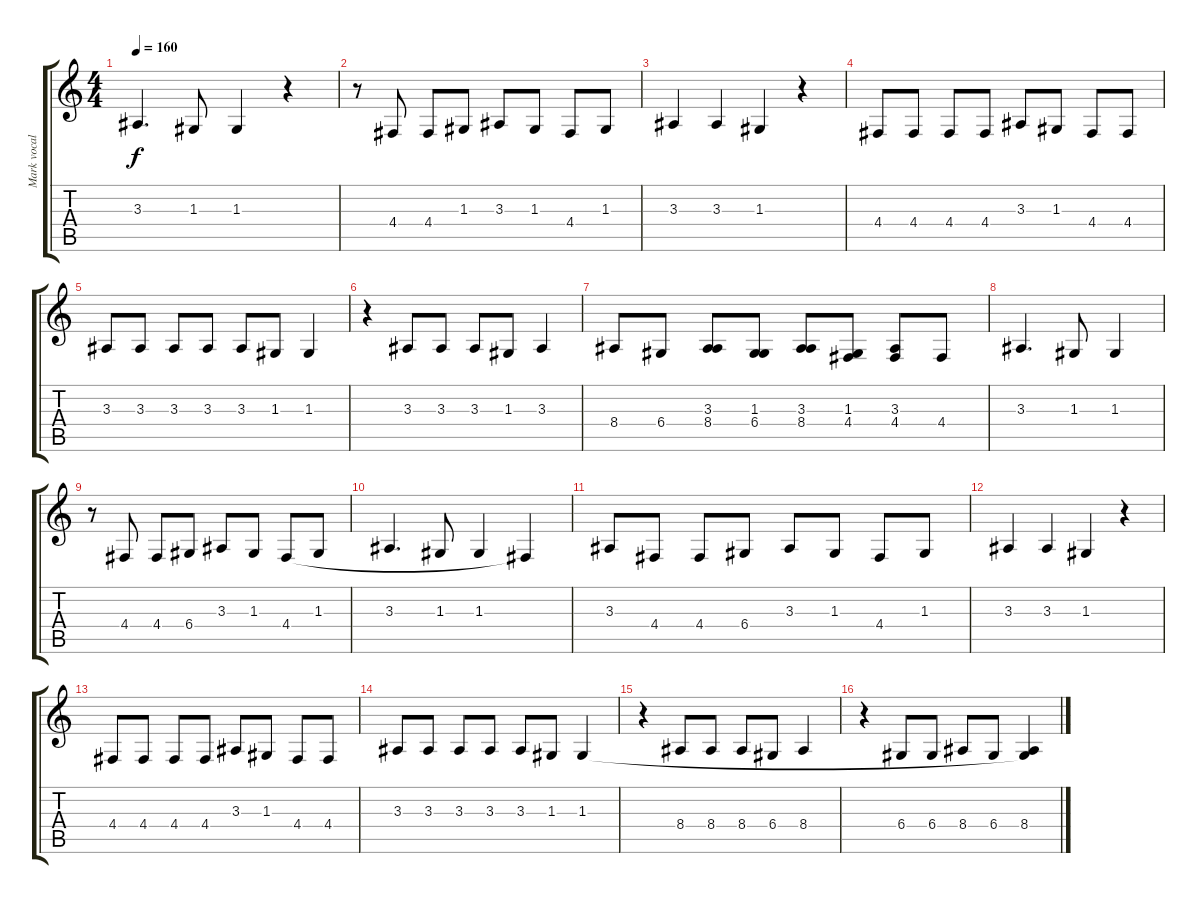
\track ("Mark vocals(2)" "Mark vocal") {instrument tenorsax}
\staff {score tabs}
\tuning (E4 B3 G3 D3 A2 E2) {hide}
\ts (4 4)
\tempo 160
\clef g2
\ks c
3.3.4{d dy f} 1.3.8 1.3.4 r.4 |
r.8 4.4.8 4.4.8 1.3.8 3.3.8 1.3.8 4.4.8 1.3.8 |
3.3.4 3.3.4 1.3.4 r.4 |
4.4.8 4.4.8 4.4.8 4.4.8 3.3.8 1.3.8 4.4.8 4.4.8 |
3.3.8 3.3.8 3.3.8 3.3.8 3.3.8 1.3.8 1.3.4 |
r.4 3.3.8 3.3.8 3.3.8 1.3.8 3.3.4 |
8.4.8 6.4.8 (3.3 8.4).8 (1.3 6.4).8 (3.3 8.4).8 (1.3 4.4).8 (3.3 4.4).8 4.4.8 |
3.3.4{d} 1.3.8 1.3.4 |
r.8 4.4.8 4.4.8 6.4.8 3.3.8 1.3.8 4.4.8 1.3.8 |
3.3.4{d} 1.3.8 1.3.4 4.4{t}.4 |
3.3.8 4.4.8 4.4.8 6.4.8 3.3.8 1.3.8 4.4.8 1.3.8 |
3.3.4 3.3.4 1.3.4 r.4 |
4.4.8 4.4.8 4.4.8 4.4.8 3.3.8 1.3.8 4.4.8 4.4.8 |
3.3.8 3.3.8 3.3.8 3.3.8 3.3.8 1.3.8 1.3.4 |
r.4 8.4.8 8.4.8 8.4.8 6.4.8 8.4.4 |
r.4 6.4.8 6.4.8 8.4.8 6.4.8 (1.3{t} 8.4).4
